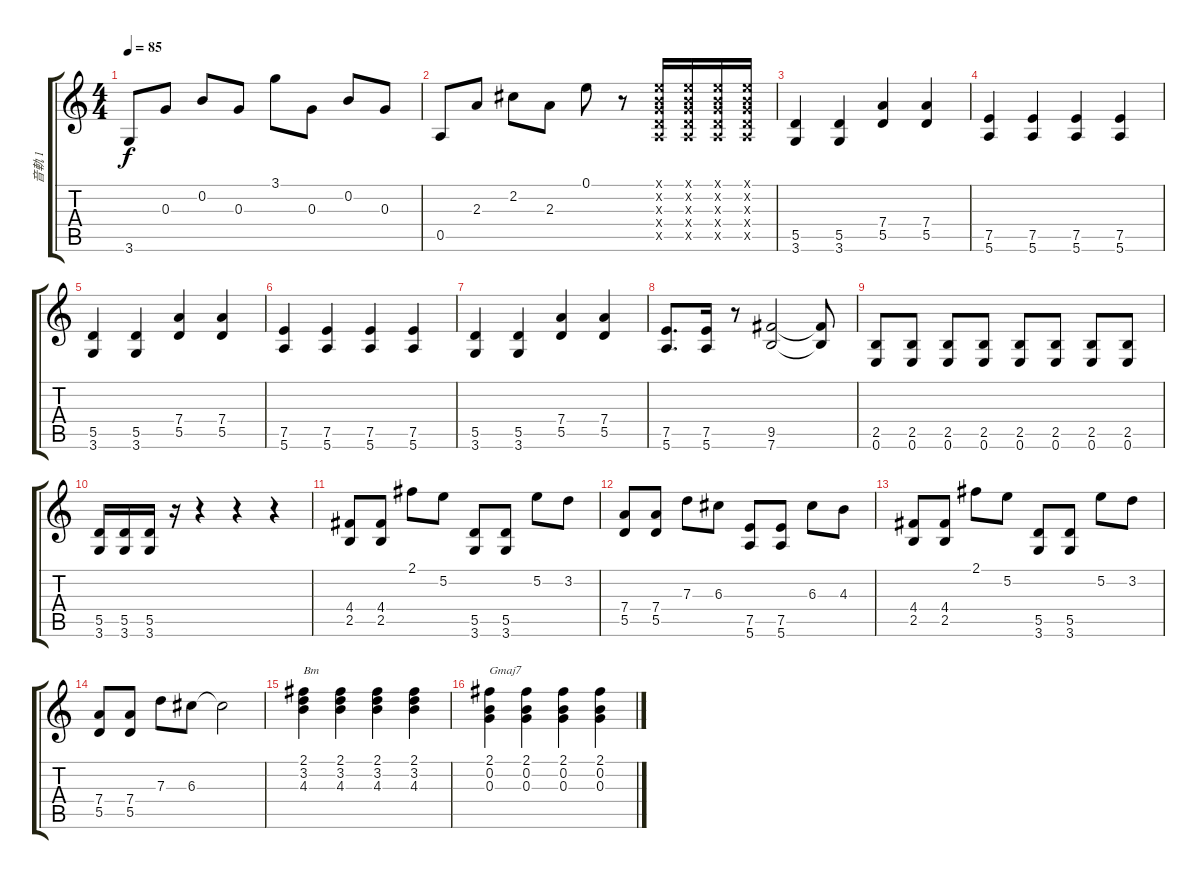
\track ("音軌 1" "音軌 1") {instrument overdrivenguitar}
\staff {score tabs}
\tuning (E4 B3 G3 D3 A2 E2) {hide}
\ts (4 4)
\tempo 85
\clef g2
\ks c
3.6.8{dy f} 0.3.8 0.2.8 0.3.8 3.1.8 0.3.8 0.2.8 0.3.8 |
0.5.8 2.3.8 2.2.8 2.3.8 0.1.8 r.8 (0.1{x} 0.2{x} 0.3{x} 0.4{x} 0.5{x}).16 (0.1{x} 0.2{x} 0.3{x} 0.4{x} 0.5{x}).16 (0.1{x} 0.2{x} 0.3{x} 0.4{x} 0.5{x}).16 (0.1{x} 0.2{x} 0.3{x} 0.4{x} 0.5{x}).16 |
(5.5 3.6).4{instrument overdrivenguitar} (5.5 3.6).4 (7.4 5.5).4 (7.4 5.5).4 |
(7.5 5.6).4 (7.5 5.6).4 (7.5 5.6).4 (7.5 5.6).4 |
(5.5 3.6).4 (5.5 3.6).4 (7.4 5.5).4 (7.4 5.5).4 |
(7.5 5.6).4 (7.5 5.6).4 (7.5 5.6).4 (7.5 5.6).4 |
(5.5 3.6).4 (5.5 3.6).4 (7.4 5.5).4 (7.4 5.5).4 |
(7.5 5.6).8{d} (7.5 5.6).16 r.8 (9.5 7.6).2 (9.5{t} 7.6{t}).8 |
(2.5 0.6).8 (2.5 0.6).8 (2.5 0.6).8 (2.5 0.6).8 (2.5 0.6).8 (2.5 0.6).8 (2.5 0.6).8 (2.5 0.6).8 |
(5.5 3.6).16 (5.5 3.6).16 (5.5 3.6).16 r.16 r.4 r.4 r.4 |
(4.4 2.5).8 (4.4 2.5).8 2.1.8 5.2.8 (5.5 3.6).8 (5.5 3.6).8 5.2.8 3.2.8 |
(7.4 5.5).8 (7.4 5.5).8 7.3.8 6.3.8 (7.5 5.6).8 (7.5 5.6).8 6.3.8 4.3.8 |
(4.4 2.5).8 (4.4 2.5).8 2.1.8 5.2.8 (5.5 3.6).8 (5.5 3.6).8 5.2.8 3.2.8 |
(7.4 5.5).8 (7.4 5.5).8 7.3.8 6.3.8 6.3{t}.2 |
(2.1 3.2 4.3).4{txt "Bm" instrument electricguitarjazz} (2.1 3.2 4.3).4 (2.1 3.2 4.3).4 (2.1 3.2 4.3).4 |
(2.1 0.2 0.3).4{txt "Gmaj7"} (2.1 0.2 0.3).4 (2.1 0.2 0.3).4 (2.1 0.2 0.3).4
